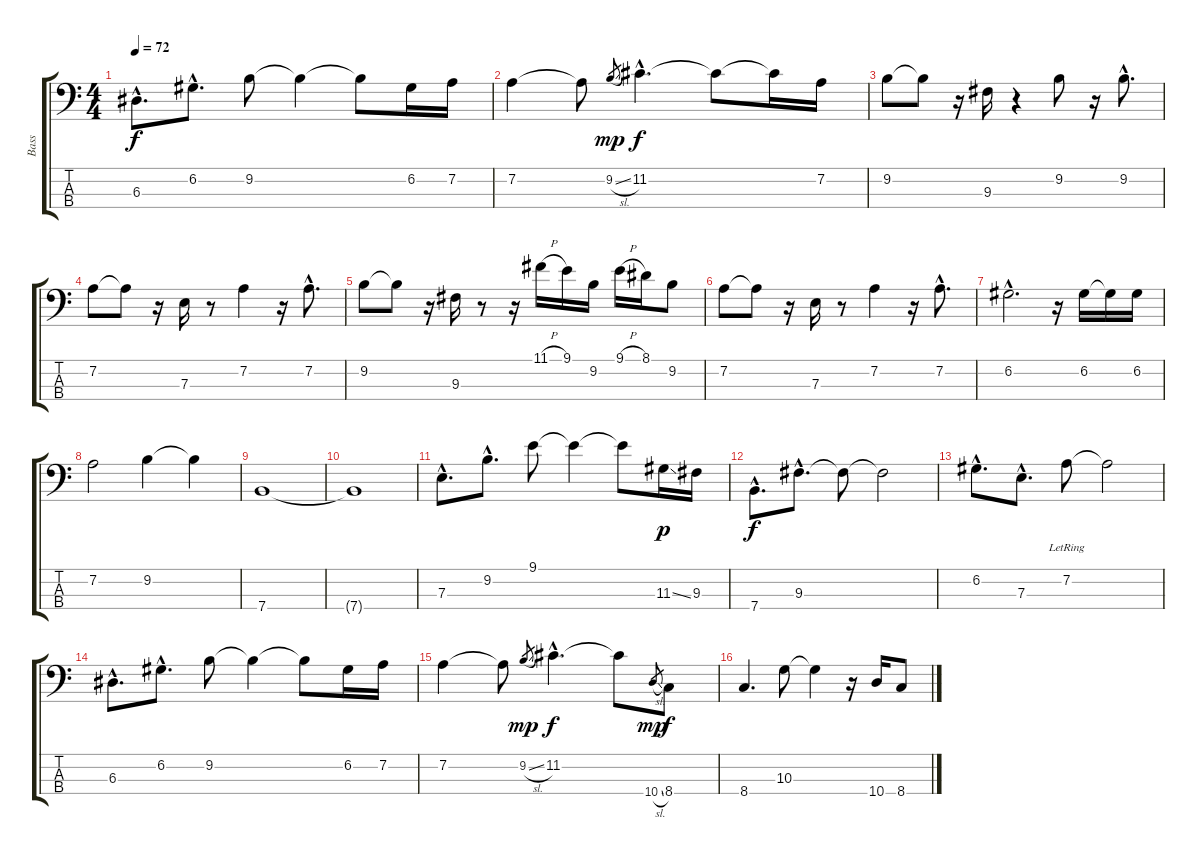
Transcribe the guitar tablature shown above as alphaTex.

\track ("Bass" "Bass") {instrument electricbassfinger}
\staff {score tabs}
\tuning (G2 D2 A1 E1) {hide}
\ts (4 4)
\tempo 72
\clef f4
\ks c
6.3{hac}.8{d dy f} 6.2{hac}.8{d} 9.2.8 9.2{t}.4 9.2{t}.8 6.2.16 7.2.16 |
7.2.4 7.2{t}.8 9.2{sl}.8{gr dy mp} 11.2{hac}.4{d dy f} 11.2{t}.8 11.2{t}.16 7.2.16 |
9.2.8 9.2{t}.8 r.16 9.3.16 r.4 9.2.8 r.16 9.2{hac}.8{d} |
7.2.8 7.2{t}.8 r.16 7.3.16 r.8 7.2.4 r.16 7.2{hac}.8{d} |
9.2.8 9.2{t}.8 r.16 9.3.16 r.8 r.16 11.1{h}.16 9.1.16 9.2.16 9.1{h}.16 8.1.16 9.2.8 |
7.2.8 7.2{t}.8 r.16 7.3.16 r.8 7.2.4 r.16 7.2{hac}.8{d} |
6.2{hac}.2{d} r.16 6.2.16 6.2{t}.16 6.2.16 |
7.2.2 9.2.4 9.2{t}.4 |
7.4.1 |
7.4{t}.1 |
7.3{hac}.8{d} 9.2{hac}.8{d} 9.1.8 9.1{t}.4 9.1{t}.8 11.3{ss}.16{dy p} 9.3.16 |
7.4{hac}.8{d dy f} 9.3{hac}.8{d} 9.3{t}.8 9.3{t}.2 |
6.2{hac}.8{d} 7.3{hac}.8{d} 7.2{lr}.8 7.2{t}.2 |
6.3{hac}.8{d} 6.2{hac}.8{d} 9.2.8 9.2{t}.4 9.2{t}.8 6.2.16 7.2.16 |
7.2.4 7.2{t}.8 9.2{sl}.8{gr dy mp} 11.2{hac}.4{d dy f} 11.2{t}.8 10.4{sl}.8{gr dy mp} 8.4.8{dy f} |
8.4.4{d} 10.3.8 10.3{t}.4 r.16 10.4.16 8.4.8
